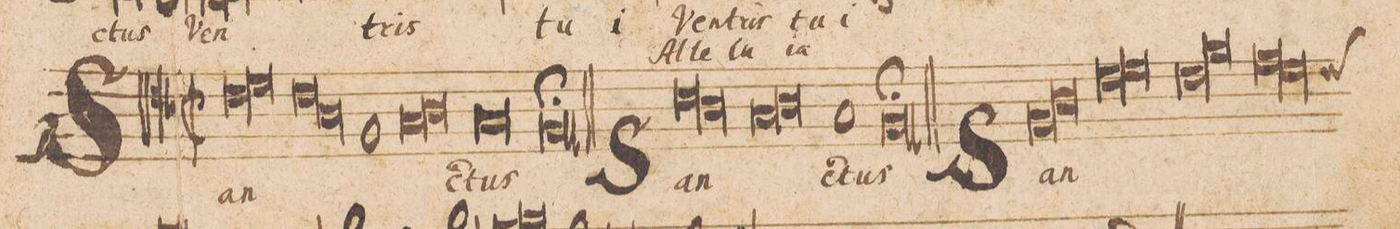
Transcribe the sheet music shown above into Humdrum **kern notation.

**kern	**text
*I"[TENOR.]	*
*clefC4	*
*k[b-]	*
*met(C|)	*
*M2/1	*
*lig	*
1c\	San-
1d\	.
*Xlig	*
=2-	=2-
*lig	*
1c\	.
1A\	.
*Xlig	*
=3-	=3-
1F/	.
*lig	*
1G/	.
=4-	=4-
1A\	.
*Xlig	*
0G/	.
=5-	=5-
0F/;	-ctus
=6||-	=6||-
*M2/1	*
*met(C|)	*
*lig	*
1B-\	San-
1A\	.
*Xlig	*
=7-	=7-
*lig	*
1G/	.
1A\	.
*Xlig	*
=8-	=8-
1G/	.
00F/;	-ctus
=9-	=9-
=10||-	=10||-
*M2/1	*
*met(C|)	*
*lig	*
1F/	San-
1A\	.
*Xlig	*
=11-	=11-
*lig	*
1c\	.
1d\	.
*Xlig	*
=12-	=12-
*lig	*
1c\	.
1f\	.
*Xlig	*
=13-	=13-
*lig	*
1e\	.
*custos:c	*
1d\	.
*Xlig	*
=14-	=14-
*-	*-
